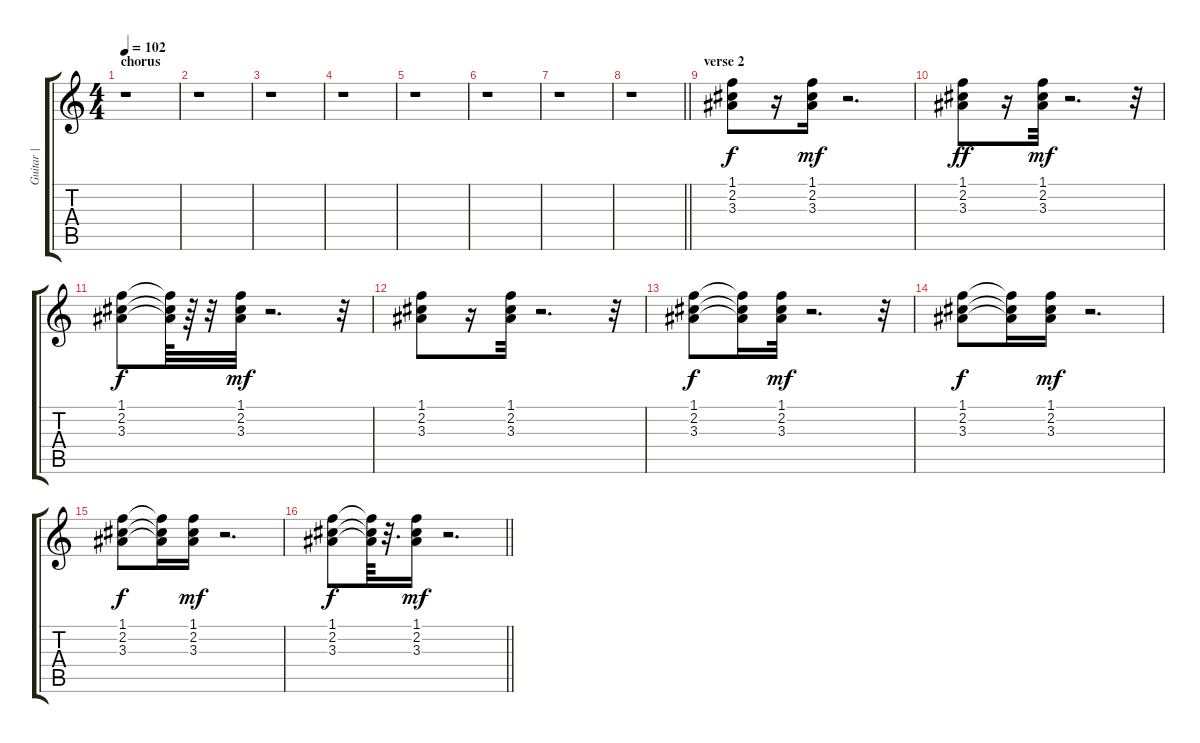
\track ("Guitar |" "Guitar |") {instrument electricguitarjazz}
\staff {score tabs}
\tuning (E4 B3 G3 D3 A2 E2) {hide}
\ts (4 4)
\section ("" "chorus")
\tempo 102
\clef g2
\ks c
r.1{dy f} |
r.1 |
r.1 |
r.1 |
r.1 |
r.1 |
r.1 |
\barLineRight lightlight
r.1 |
\section ("" "verse 2")
(1.1 2.2 3.3).8 r.16 (1.1 2.2 3.3).16{dy mf} r.2{d} |
(1.1 2.2 3.3).8{dy ff} r.16 (1.1 2.2 3.3).32{dy mf} r.2{d} r.32 |
(1.1 2.2 3.3).8{dy f} (1.1{t} 2.2{t} 3.3{t}).64 r.64 r.32 (1.1 2.2 3.3).32{dy mf} r.2{d} r.32 |
(1.1 2.2 3.3).8 r.16 (1.1 2.2 3.3).32 r.2{d} r.32 |
(1.1 2.2 3.3).8{dy f} (1.1{t} 2.2{t} 3.3{t}).16 (1.1 2.2 3.3).32{dy mf} r.2{d} r.32 |
(1.1 2.2 3.3).8{dy f} (1.1{t} 2.2{t} 3.3{t}).16 (1.1 2.2 3.3).16{dy mf} r.2{d} |
(1.1 2.2 3.3).8{dy f} (1.1{t} 2.2{t} 3.3{t}).16 (1.1 2.2 3.3).16{dy mf} r.2{d} |
\barLineRight lightlight
(1.1 2.2 3.3).8{dy f} (1.1{t} 2.2{t} 3.3{t}).64 r.32{d} (1.1 2.2 3.3).16{dy mf} r.2{d}
